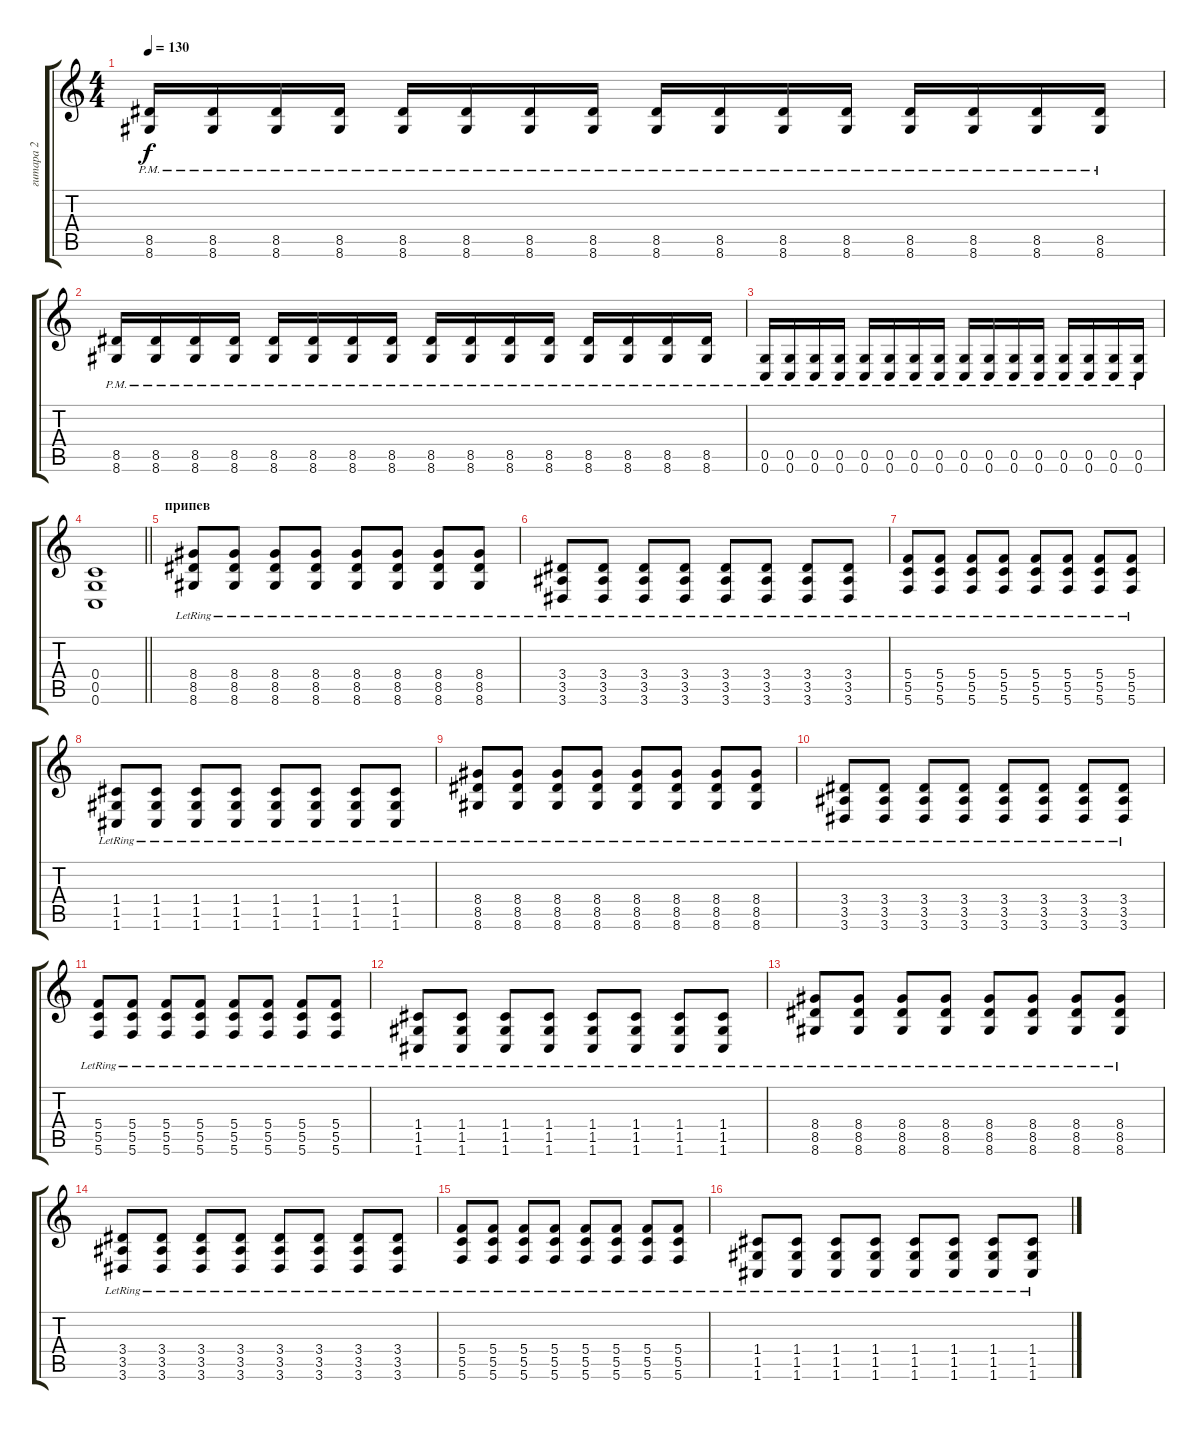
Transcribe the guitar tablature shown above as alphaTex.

\track ("гитара 2" "гитара 2") {instrument distortionguitar}
\staff {score tabs}
\tuning (D4 A3 F3 C3 G2 C2) {hide}
\ts (4 4)
\tempo 130
\clef g2
\ks c
(8.5{pm} 8.6{pm}).16{dy f} (8.5{pm} 8.6{pm}).16 (8.5{pm} 8.6{pm}).16 (8.5{pm} 8.6{pm}).16 (8.5{pm} 8.6{pm}).16 (8.5{pm} 8.6{pm}).16 (8.5{pm} 8.6{pm}).16 (8.5{pm} 8.6{pm}).16 (8.5{pm} 8.6{pm}).16 (8.5{pm} 8.6{pm}).16 (8.5{pm} 8.6{pm}).16 (8.5{pm} 8.6{pm}).16 (8.5{pm} 8.6{pm}).16 (8.5{pm} 8.6{pm}).16 (8.5{pm} 8.6{pm}).16 (8.5{pm} 8.6{pm}).16 |
(8.5{pm} 8.6{pm}).16 (8.5{pm} 8.6{pm}).16 (8.5{pm} 8.6{pm}).16 (8.5{pm} 8.6{pm}).16 (8.5{pm} 8.6{pm}).16 (8.5{pm} 8.6{pm}).16 (8.5{pm} 8.6{pm}).16 (8.5{pm} 8.6{pm}).16 (8.5{pm} 8.6{pm}).16 (8.5{pm} 8.6{pm}).16 (8.5{pm} 8.6{pm}).16 (8.5{pm} 8.6{pm}).16 (8.5{pm} 8.6{pm}).16 (8.5{pm} 8.6{pm}).16 (8.5{pm} 8.6{pm}).16 (8.5{pm} 8.6{pm}).16 |
(0.5{pm} 0.6{pm}).16 (0.5{pm} 0.6{pm}).16 (0.5{pm} 0.6{pm}).16 (0.5{pm} 0.6{pm}).16 (0.5{pm} 0.6{pm}).16 (0.5{pm} 0.6{pm}).16 (0.5{pm} 0.6{pm}).16 (0.5{pm} 0.6{pm}).16 (0.5{pm} 0.6{pm}).16 (0.5{pm} 0.6{pm}).16 (0.5{pm} 0.6{pm}).16 (0.5{pm} 0.6{pm}).16 (0.5{pm} 0.6{pm}).16 (0.5{pm} 0.6{pm}).16 (0.5{pm} 0.6{pm}).16 (0.5{pm} 0.6{pm}).16 |
\barLineRight lightlight
(0.4 0.5 0.6).1 |
\section ("" "припев")
(8.4{lr} 8.5{lr} 8.6{lr}).8 (8.4{lr} 8.5{lr} 8.6{lr}).8 (8.4{lr} 8.5{lr} 8.6{lr}).8 (8.4{lr} 8.5{lr} 8.6{lr}).8 (8.4{lr} 8.5{lr} 8.6{lr}).8 (8.4{lr} 8.5{lr} 8.6{lr}).8 (8.4{lr} 8.5{lr} 8.6{lr}).8 (8.4{lr} 8.5{lr} 8.6{lr}).8 |
(3.4{lr} 3.5{lr} 3.6{lr}).8 (3.4{lr} 3.5{lr} 3.6{lr}).8 (3.4{lr} 3.5{lr} 3.6{lr}).8 (3.4{lr} 3.5{lr} 3.6{lr}).8 (3.4{lr} 3.5{lr} 3.6{lr}).8 (3.4{lr} 3.5{lr} 3.6{lr}).8 (3.4{lr} 3.5{lr} 3.6{lr}).8 (3.4{lr} 3.5{lr} 3.6{lr}).8 |
(5.4{lr} 5.5{lr} 5.6{lr}).8 (5.4{lr} 5.5{lr} 5.6{lr}).8 (5.4{lr} 5.5{lr} 5.6{lr}).8 (5.4{lr} 5.5{lr} 5.6{lr}).8 (5.4{lr} 5.5{lr} 5.6{lr}).8 (5.4{lr} 5.5{lr} 5.6{lr}).8 (5.4{lr} 5.5{lr} 5.6{lr}).8 (5.4{lr} 5.5{lr} 5.6{lr}).8 |
(1.4{lr} 1.5{lr} 1.6{lr}).8 (1.4{lr} 1.5{lr} 1.6{lr}).8 (1.4{lr} 1.5{lr} 1.6{lr}).8 (1.4{lr} 1.5{lr} 1.6{lr}).8 (1.4{lr} 1.5{lr} 1.6{lr}).8 (1.4{lr} 1.5{lr} 1.6{lr}).8 (1.4{lr} 1.5{lr} 1.6{lr}).8 (1.4{lr} 1.5{lr} 1.6{lr}).8 |
(8.4{lr} 8.5{lr} 8.6{lr}).8 (8.4{lr} 8.5{lr} 8.6{lr}).8 (8.4{lr} 8.5{lr} 8.6{lr}).8 (8.4{lr} 8.5{lr} 8.6{lr}).8 (8.4{lr} 8.5{lr} 8.6{lr}).8 (8.4{lr} 8.5{lr} 8.6{lr}).8 (8.4{lr} 8.5{lr} 8.6{lr}).8 (8.4{lr} 8.5{lr} 8.6{lr}).8 |
(3.4{lr} 3.5{lr} 3.6{lr}).8 (3.4{lr} 3.5{lr} 3.6{lr}).8 (3.4{lr} 3.5{lr} 3.6{lr}).8 (3.4{lr} 3.5{lr} 3.6{lr}).8 (3.4{lr} 3.5{lr} 3.6{lr}).8 (3.4{lr} 3.5{lr} 3.6{lr}).8 (3.4{lr} 3.5{lr} 3.6{lr}).8 (3.4{lr} 3.5{lr} 3.6{lr}).8 |
(5.4{lr} 5.5{lr} 5.6{lr}).8 (5.4{lr} 5.5{lr} 5.6{lr}).8 (5.4{lr} 5.5{lr} 5.6{lr}).8 (5.4{lr} 5.5{lr} 5.6{lr}).8 (5.4{lr} 5.5{lr} 5.6{lr}).8 (5.4{lr} 5.5{lr} 5.6{lr}).8 (5.4{lr} 5.5{lr} 5.6{lr}).8 (5.4{lr} 5.5{lr} 5.6{lr}).8 |
(1.4{lr} 1.5{lr} 1.6{lr}).8 (1.4{lr} 1.5{lr} 1.6{lr}).8 (1.4{lr} 1.5{lr} 1.6{lr}).8 (1.4{lr} 1.5{lr} 1.6{lr}).8 (1.4{lr} 1.5{lr} 1.6{lr}).8 (1.4{lr} 1.5{lr} 1.6{lr}).8 (1.4{lr} 1.5{lr} 1.6{lr}).8 (1.4{lr} 1.5{lr} 1.6{lr}).8 |
(8.4{lr} 8.5{lr} 8.6{lr}).8 (8.4{lr} 8.5{lr} 8.6{lr}).8 (8.4{lr} 8.5{lr} 8.6{lr}).8 (8.4{lr} 8.5{lr} 8.6{lr}).8 (8.4{lr} 8.5{lr} 8.6{lr}).8 (8.4{lr} 8.5{lr} 8.6{lr}).8 (8.4{lr} 8.5{lr} 8.6{lr}).8 (8.4{lr} 8.5{lr} 8.6{lr}).8 |
(3.4{lr} 3.5{lr} 3.6{lr}).8 (3.4{lr} 3.5{lr} 3.6{lr}).8 (3.4{lr} 3.5{lr} 3.6{lr}).8 (3.4{lr} 3.5{lr} 3.6{lr}).8 (3.4{lr} 3.5{lr} 3.6{lr}).8 (3.4{lr} 3.5{lr} 3.6{lr}).8 (3.4{lr} 3.5{lr} 3.6{lr}).8 (3.4{lr} 3.5{lr} 3.6{lr}).8 |
(5.4{lr} 5.5{lr} 5.6{lr}).8 (5.4{lr} 5.5{lr} 5.6{lr}).8 (5.4{lr} 5.5{lr} 5.6{lr}).8 (5.4{lr} 5.5{lr} 5.6{lr}).8 (5.4{lr} 5.5{lr} 5.6{lr}).8 (5.4{lr} 5.5{lr} 5.6{lr}).8 (5.4{lr} 5.5{lr} 5.6{lr}).8 (5.4{lr} 5.5{lr} 5.6{lr}).8 |
(1.4{lr} 1.5{lr} 1.6{lr}).8 (1.4{lr} 1.5{lr} 1.6{lr}).8 (1.4{lr} 1.5{lr} 1.6{lr}).8 (1.4{lr} 1.5{lr} 1.6{lr}).8 (1.4{lr} 1.5{lr} 1.6{lr}).8 (1.4{lr} 1.5{lr} 1.6{lr}).8 (1.4{lr} 1.5{lr} 1.6{lr}).8 (1.4{lr} 1.5{lr} 1.6{lr}).8
